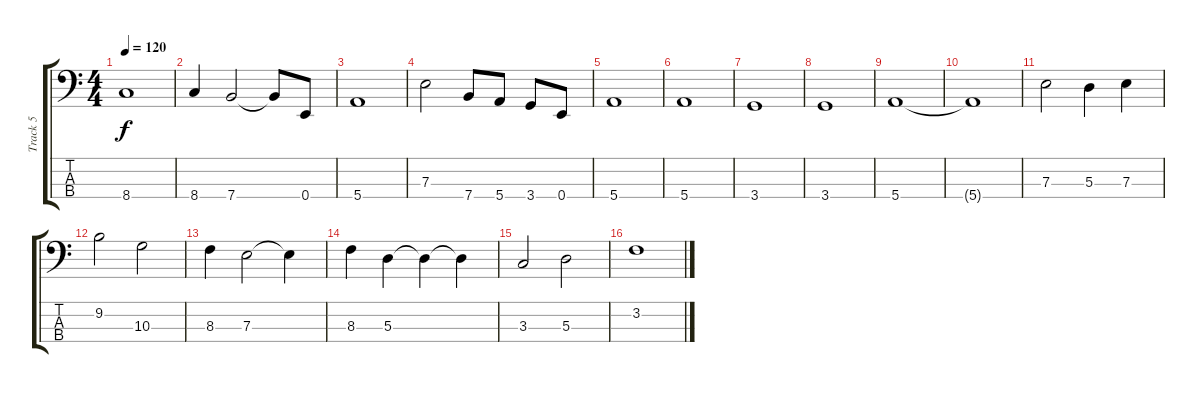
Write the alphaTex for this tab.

\track ("Track 5" "Track 5") {instrument acousticguitarsteel}
\staff {score tabs}
\tuning (G2 D2 A1 E1) {hide}
\ts (4 4)
\tempo 120
\clef f4
\ks c
8.4.1{dy f instrument acousticguitarsteel} |
8.4.4 7.4.2 7.4{t}.8 0.4.8 |
5.4.1 |
7.3.2 7.4.8 5.4.8 3.4.8 0.4.8 |
5.4.1 |
5.4.1 |
3.4.1 |
3.4.1 |
5.4.1 |
5.4{t}.1 |
7.3.2 5.3.4 7.3.4 |
9.2.2 10.3.2 |
8.3.4 7.3.2 7.3{t}.4 |
8.3.4 5.3.4 5.3{t}.4 5.3{t}.4 |
3.3.2 5.3.2 |
3.2.1
